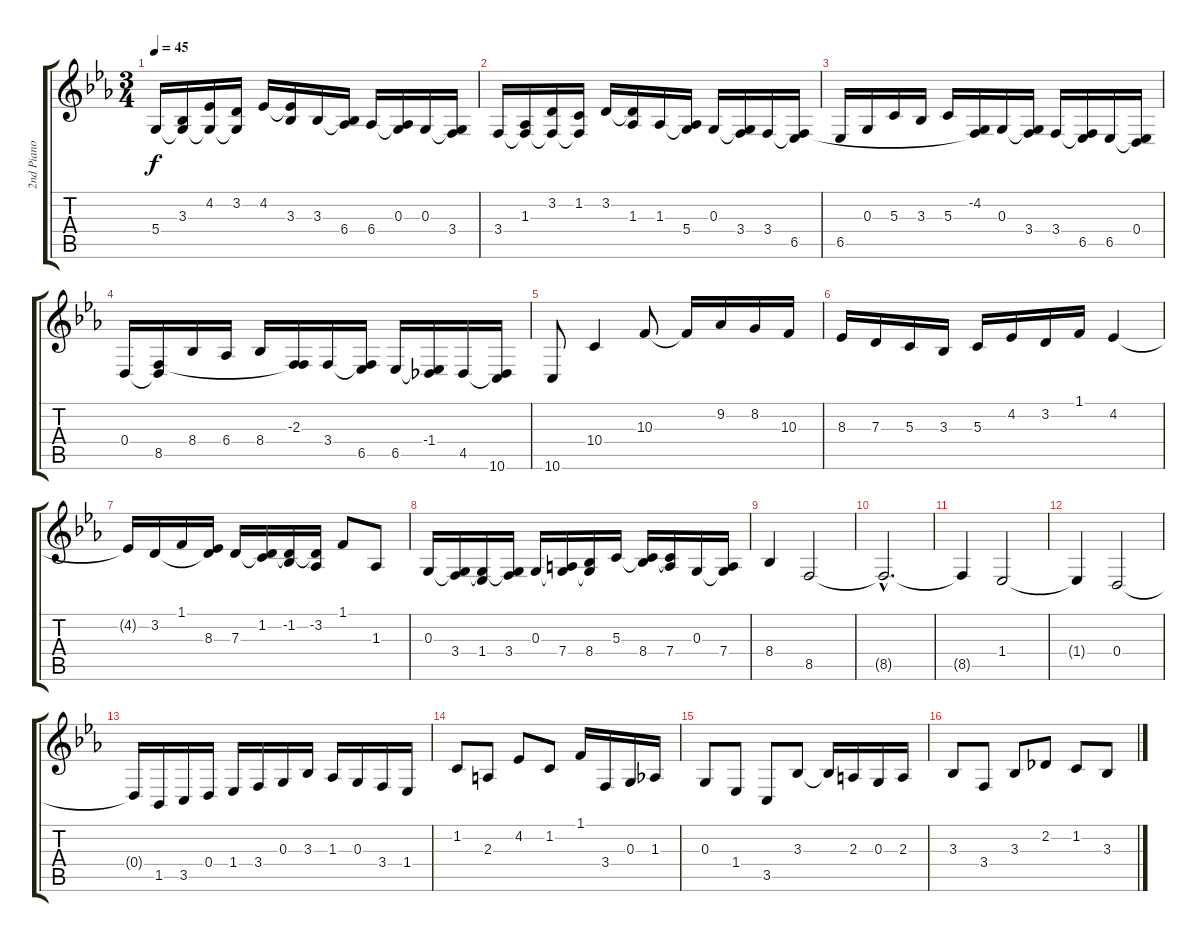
\track ("2nd Piano" "2nd Piano") {instrument acousticgrandpiano}
\staff {score tabs}
\tuning (E4 B3 G3 D3 A2 D2) {hide}
\ts (3 4)
\tempo 45
\clef g2
\ks eb
5.4.16{dy f instrument acousticgrandpiano} (3.3 5.4{t}).16 (4.2 5.4{t}).16 (3.2 5.4{t}).16 4.2.16 (4.2{t} 3.3).16 3.3.16 (3.3{t} 6.4).16 6.4.16 (0.3 6.4{t}).16 0.3.16 (0.3{t} 3.4).16 |
3.4.16 (1.3 3.4{t}).16 (3.2 3.4{t}).16 (1.2 3.4{t}).16 3.2.16 (3.2{t} 1.3).16 1.3.16 (1.3{t} 5.4).16 0.3.16 (0.3{t} 3.4).16 3.4.16 (3.4{t} 6.5).16 |
6.5.16 0.3.16 5.3.16 3.3.16 5.3.16 (-4.2 3.4{t}).16 0.3.16 (0.3{t} 3.4).16 3.4.16 (3.4{t} 6.5).16 6.5.16 (0.4 6.5{t}).16 |
0.4.16 (0.4{t} 8.5).16 8.4.16 6.4.16 8.4.16 (-2.3 8.5{t}).16 3.4.16 (3.4{t} 6.5).16 6.5.16 (-1.4 6.5{t}).16 4.5.16 (4.5{t} 10.6).16 |
10.6.8 10.4.4 10.3.8 10.3{t}.16 9.2.16 8.2.16 10.3.16 |
8.3.16 7.3.16 5.3.16 3.3.16 5.3.16 4.2.16 3.2.16 1.1.16 4.2.4 |
4.2{t}.16 3.2.16 1.1.16 (3.2{t} 8.3).16 7.3.16 (1.2 7.3{t}).16 (-1.2 7.3{t}).16 (-3.2 7.3{t}).16 1.1.8 1.3.8 |
0.3.16 (0.3{t} 3.4).16 (0.3{t} 1.4).16 (0.3{t} 3.4).16 0.3.16 (0.3{t} 7.4).16 (0.3{t} 8.4).16 5.3.16 (5.3{t} 8.4).16 (5.3{t} 7.4).16 0.3.16 (0.3{t} 7.4).16 |
8.4.4 8.5.2 |
8.5{hac t}.2{d} |
8.5{t}.4 1.4.2 |
1.4{t}.4 0.4.2 |
0.4{t}.16 1.5.16 3.5.16 0.4.16 1.4.16 3.4.16 0.3.16 3.3.16 1.3.16 0.3.16 3.4.16 1.4.16 |
1.2.8 2.3.8 4.2.8 1.2.8 1.1.16 3.4.16 0.3.16 1.3.16 |
0.3.8 1.4.8 3.5.8 3.3.8 3.3{t}.16 2.3.16 0.3.16 2.3.16 |
3.3.8 3.4.8 3.3.8 2.2.8 1.2.8 3.3.8
